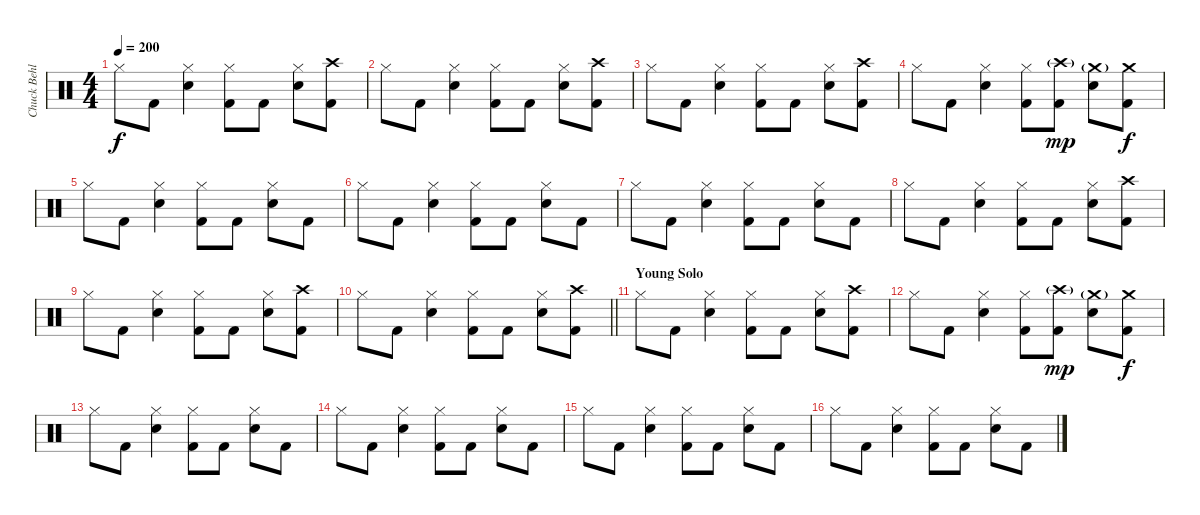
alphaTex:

\track ("Chuck Behler" "Chuck Behl") {instrument percussion}
\staff {score}
\articulation defaults
\ts (4 4)
\tempo 200
\clef neutral
\ks c "Hi-Hat (closed)".8{dy f} "Kick (hit) 2".8
("Hi-Hat (closed)" "Snare (hit) 2").4 ("Hi-Hat (closed)" "Kick (hit) 2").8 "Kick (hit) 2".8 ("Hi-Hat (closed)" "Snare (hit) 2").8 ("Crash high (hit)" "Kick (hit) 2").8 |
"Hi-Hat (closed)".8 "Kick (hit) 2".8 ("Hi-Hat (closed)" "Snare (hit) 2").4 ("Hi-Hat (closed)" "Kick (hit) 2").8 "Kick (hit) 2".8 ("Hi-Hat (closed)" "Snare (hit) 2").8 ("Crash high (hit)" "Kick (hit) 2").8 |
"Hi-Hat (closed)".8 "Kick (hit) 2".8 ("Hi-Hat (closed)" "Snare (hit) 2").4 ("Hi-Hat (closed)" "Kick (hit) 2").8 "Kick (hit) 2".8 ("Hi-Hat (closed)" "Snare (hit) 2").8 ("Crash high (hit)" "Kick (hit) 2").8 |
"Hi-Hat (closed)".8 "Kick (hit) 2".8 ("Hi-Hat (closed)" "Snare (hit) 2").4 ("Hi-Hat (closed)" "Kick (hit) 2").8 ("Crash high (hit)"{g} "Kick (hit) 2").8{dy mp} ("Crash medium (hit)"{g} "Snare (hit) 2").8 ("Crash medium (hit)" "Kick (hit) 2").8{dy f} |
"Hi-Hat (closed)".8 "Kick (hit) 2".8 ("Hi-Hat (closed)" "Snare (hit) 2").4 ("Hi-Hat (closed)" "Kick (hit) 2").8 "Kick (hit) 2".8 ("Hi-Hat (closed)" "Snare (hit) 2").8 "Kick (hit) 2".8 |
"Hi-Hat (closed)".8 "Kick (hit) 2".8 ("Hi-Hat (closed)" "Snare (hit) 2").4 ("Hi-Hat (closed)" "Kick (hit) 2").8 "Kick (hit) 2".8 ("Hi-Hat (closed)" "Snare (hit) 2").8 "Kick (hit) 2".8 |
"Hi-Hat (closed)".8 "Kick (hit) 2".8 ("Hi-Hat (closed)" "Snare (hit) 2").4 ("Hi-Hat (closed)" "Kick (hit) 2").8 "Kick (hit) 2".8 ("Hi-Hat (closed)" "Snare (hit) 2").8 "Kick (hit) 2".8 |
"Hi-Hat (closed)".8 "Kick (hit) 2".8 ("Hi-Hat (closed)" "Snare (hit) 2").4 ("Hi-Hat (closed)" "Kick (hit) 2").8 "Kick (hit) 2".8 ("Hi-Hat (closed)" "Snare (hit) 2").8 ("Crash high (hit)" "Kick (hit) 2").8 |
"Hi-Hat (closed)".8 "Kick (hit) 2".8 ("Hi-Hat (closed)" "Snare (hit) 2").4 ("Hi-Hat (closed)" "Kick (hit) 2").8 "Kick (hit) 2".8 ("Hi-Hat (closed)" "Snare (hit) 2").8 ("Crash high (hit)" "Kick (hit) 2").8 |
\barLineRight lightlight "Hi-Hat (closed)".8 "Kick (hit) 2".8
("Hi-Hat (closed)" "Snare (hit) 2").4 ("Hi-Hat (closed)" "Kick (hit) 2").8 "Kick (hit) 2".8 ("Hi-Hat (closed)" "Snare (hit) 2").8 ("Crash high (hit)" "Kick (hit) 2").8 |
\section ("" "Young Solo")
"Hi-Hat (closed)".8 "Kick (hit) 2".8 ("Hi-Hat (closed)" "Snare (hit) 2").4 ("Hi-Hat (closed)" "Kick (hit) 2").8 "Kick (hit) 2".8 ("Hi-Hat (closed)" "Snare (hit) 2").8 ("Crash high (hit)" "Kick (hit) 2").8 |
"Hi-Hat (closed)".8 "Kick (hit) 2".8 ("Hi-Hat (closed)" "Snare (hit) 2").4 ("Hi-Hat (closed)" "Kick (hit) 2").8 ("Crash high (hit)"{g} "Kick (hit) 2").8{dy mp} ("Crash medium (hit)"{g} "Snare (hit) 2").8 ("Crash medium (hit)" "Kick (hit) 2").8{dy f} |
"Hi-Hat (closed)".8 "Kick (hit) 2".8 ("Hi-Hat (closed)" "Snare (hit) 2").4 ("Hi-Hat (closed)" "Kick (hit) 2").8 "Kick (hit) 2".8 ("Hi-Hat (closed)" "Snare (hit) 2").8 "Kick (hit) 2".8 |
"Hi-Hat (closed)".8 "Kick (hit) 2".8 ("Hi-Hat (closed)" "Snare (hit) 2").4 ("Hi-Hat (closed)" "Kick (hit) 2").8 "Kick (hit) 2".8 ("Hi-Hat (closed)" "Snare (hit) 2").8 "Kick (hit) 2".8 |
"Hi-Hat (closed)".8 "Kick (hit) 2".8 ("Hi-Hat (closed)" "Snare (hit) 2").4 ("Hi-Hat (closed)" "Kick (hit) 2").8 "Kick (hit) 2".8 ("Hi-Hat (closed)" "Snare (hit) 2").8 "Kick (hit) 2".8 |
"Hi-Hat (closed)".8 "Kick (hit) 2".8 ("Hi-Hat (closed)" "Snare (hit) 2").4 ("Hi-Hat (closed)" "Kick (hit) 2").8 "Kick (hit) 2".8 ("Hi-Hat (closed)" "Snare (hit) 2").8 "Kick (hit) 2".8
